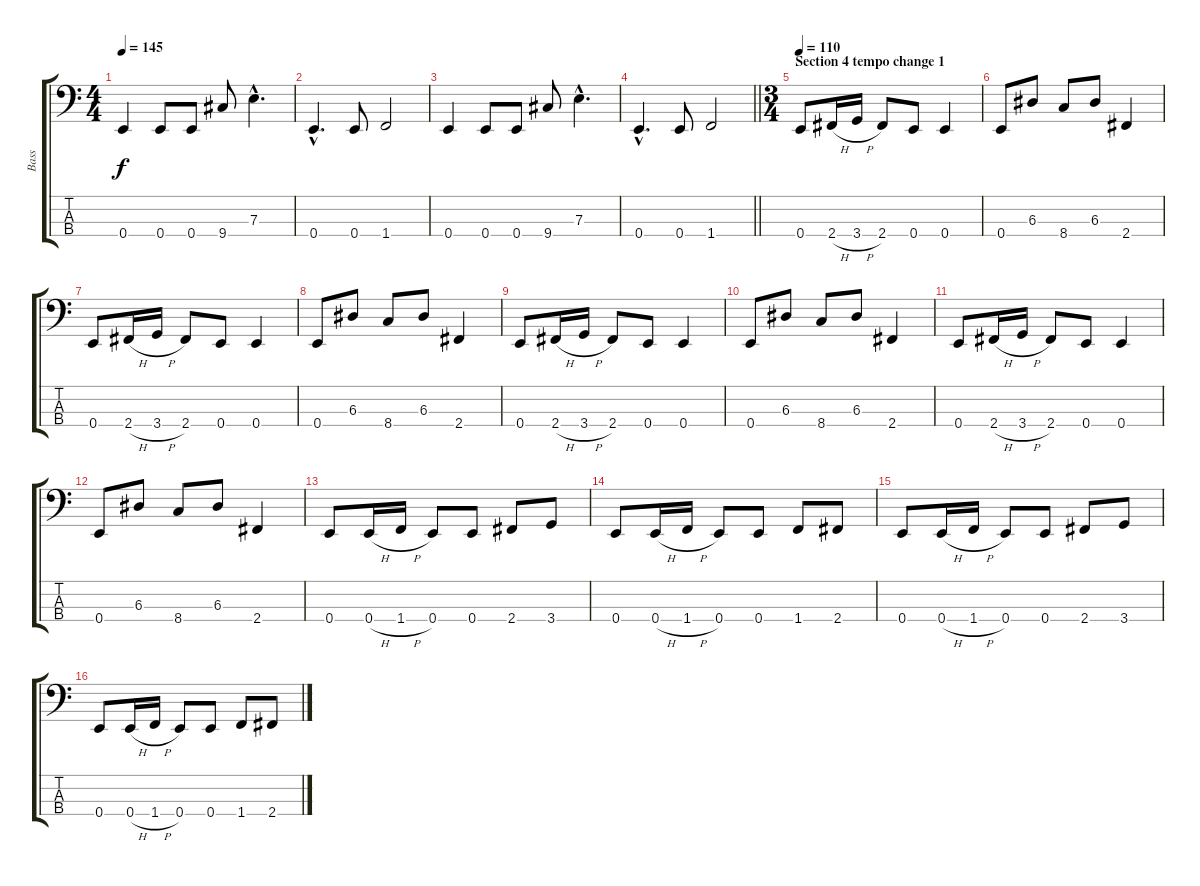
\track ("Bass" "Bass") {instrument electricbassfinger}
\staff {score tabs}
\tuning (G2 D2 A1 E1) {hide}
\ts (4 4)
\tempo 145
\clef f4
\ks c
0.4.4{dy f} 0.4.8 0.4.8 9.4.8 7.3{hac}.4{d} |
0.4{hac}.4{d} 0.4.8 1.4.2 |
0.4.4 0.4.8 0.4.8 9.4.8 7.3{hac}.4{d} |
\barLineRight lightlight
0.4{hac}.4{d} 0.4.8 1.4.2 |
\ts (3 4)
\section ("" "Section 4 tempo change 1")
\tempo 110
0.4.8 2.4{h}.16 3.4{h}.16 2.4.8 0.4.8 0.4.4 |
0.4.8 6.3.8 8.4.8 6.3.8 2.4.4 |
0.4.8 2.4{h}.16 3.4{h}.16 2.4.8 0.4.8 0.4.4 |
0.4.8 6.3.8 8.4.8 6.3.8 2.4.4 |
0.4.8 2.4{h}.16 3.4{h}.16 2.4.8 0.4.8 0.4.4 |
0.4.8 6.3.8 8.4.8 6.3.8 2.4.4 |
0.4.8 2.4{h}.16 3.4{h}.16 2.4.8 0.4.8 0.4.4 |
0.4.8 6.3.8 8.4.8 6.3.8 2.4.4 |
0.4.8 0.4{h}.16 1.4{h}.16 0.4.8 0.4.8 2.4.8 3.4.8 |
0.4.8 0.4{h}.16 1.4{h}.16 0.4.8 0.4.8 1.4.8 2.4.8 |
0.4.8 0.4{h}.16 1.4{h}.16 0.4.8 0.4.8 2.4.8 3.4.8 |
0.4.8 0.4{h}.16 1.4{h}.16 0.4.8 0.4.8 1.4.8 2.4.8
